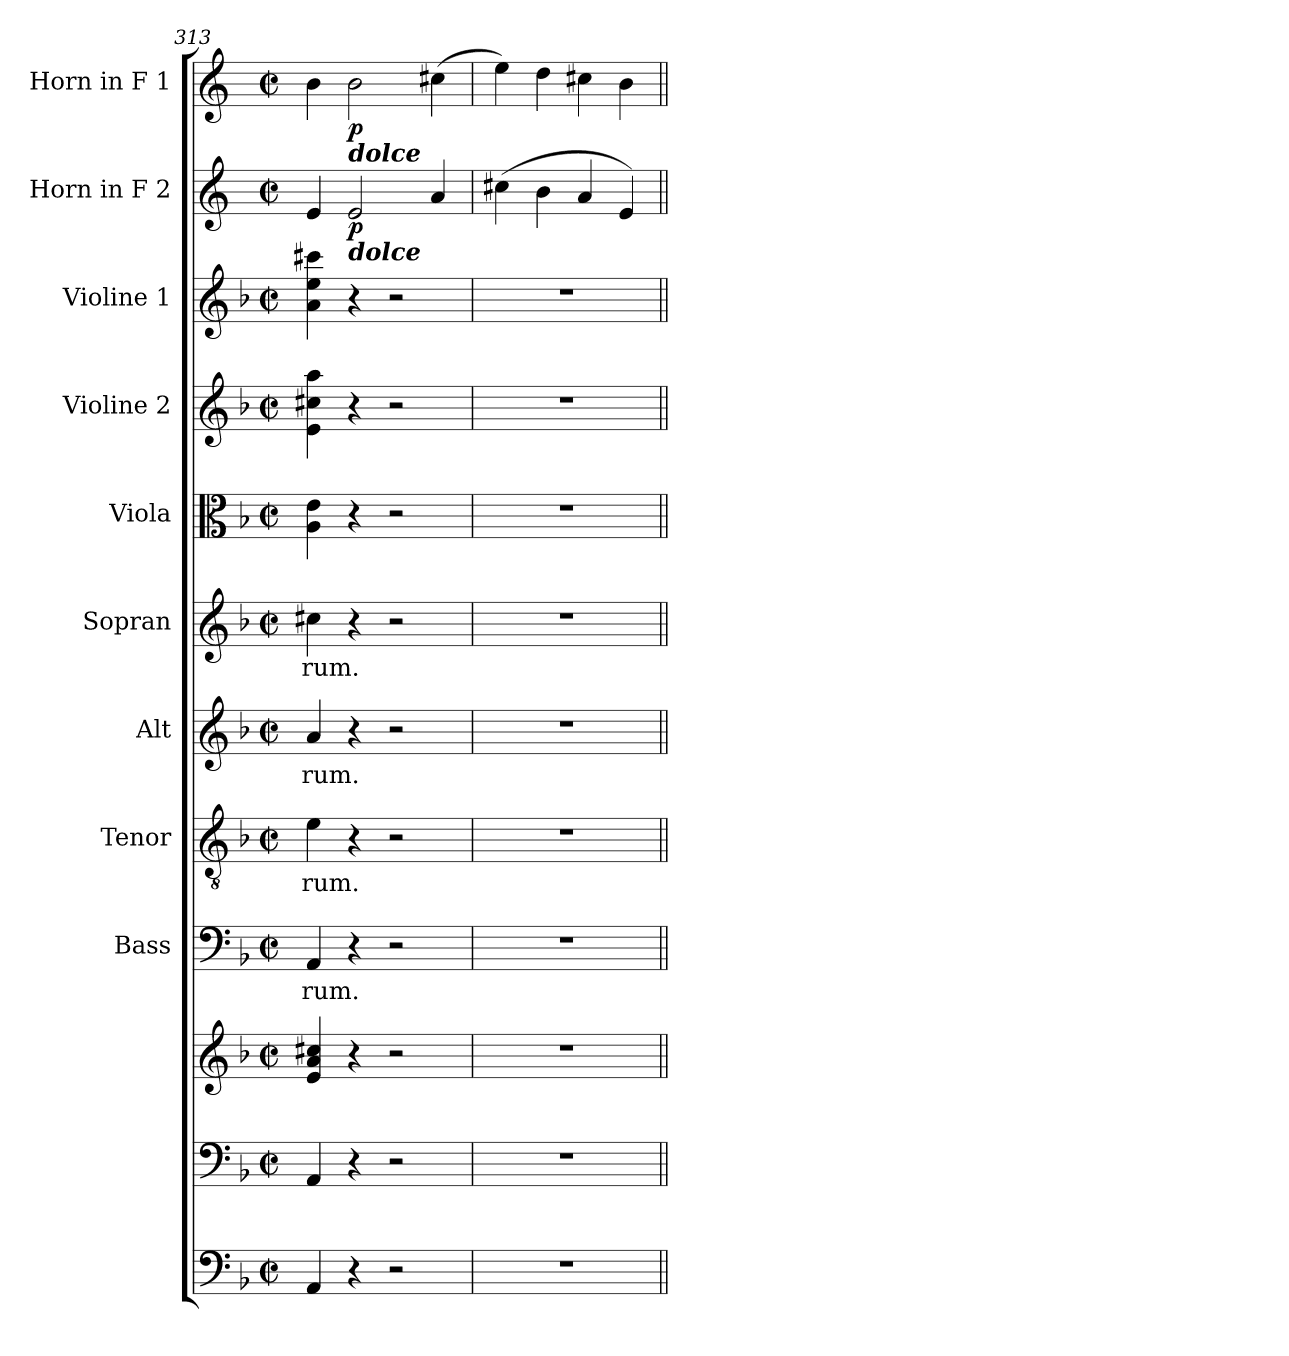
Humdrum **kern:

**kern	**kern	**kern	**kern	**text	**kern	**text	**kern	**text	**kern	**text	**kern	**kern	**kern	**kern	**dynam	**kern	**dynam
*part11	*part10	*part10	*part9	*part9	*part8	*part8	*part7	*part7	*part6	*part6	*part5	*part4	*part3	*part2	*part2	*part1	*part1
*staff12	*staff11	*staff10	*staff9	*staff9	*staff8	*staff8	*staff7	*staff7	*staff6	*staff6	*staff5	*staff4	*staff3	*staff2	*staff2	*staff1	*staff1
*	*	*	*I"Bass	*	*I"Tenor	*	*I"Alt	*	*I"Sopran	*	*I"Viola	*I"Violine 2	*I"Violine 1	*I"Horn in F 2	*	*I"Horn in F 1	*
*	*	*	*I'B.	*	*I'T.	*	*I'A.	*	*I'S.	*	*I'Vla.	*I'Vl. 2	*I'Vl. 1	*	*	*	*
*clefF4	*clefF4	*clefG2	*clefF4	*	*clefGv2	*	*clefG2	*	*clefG2	*	*clefC3	*clefG2	*clefG2	*clefG2	*	*clefG2	*
*ITrd7c12	*	*	*	*	*	*	*	*	*	*	*	*	*	*ITrd4c7	*	*ITrd4c7	*
*k[b-]	*k[b-]	*k[b-]	*k[b-]	*	*k[b-]	*	*k[b-]	*	*k[b-]	*	*k[b-]	*k[b-]	*k[b-]	*k[b-]	*	*k[b-]	*
*F:	*F:	*F:	*F:	*	*F:	*	*F:	*	*F:	*	*F:	*F:	*F:	*F:	*	*F:	*
*M2/2	*M2/2	*M2/2	*M2/2	*	*M2/2	*	*M2/2	*	*M2/2	*	*M2/2	*M2/2	*M2/2	*M2/2	*	*M2/2	*
*met(c|)	*met(c|)	*met(c|)	*met(c|)	*	*met(c|)	*	*met(c|)	*	*met(c|)	*	*met(c|)	*met(c|)	*met(c|)	*met(c|)	*	*met(c|)	*
=313	=313	=313	=313	=313	=313	=313	=313	=313	=313	=313	=313	=313	=313	=313	=313	=313	=313
!	!	!	!	!LO:LY:b	!	!LO:LY:b	!	!LO:LY:b	!	!LO:LY:b	!	!	!	!	!	!	!
4AAA/	4AA/	4e/ 4a/ 4cc#X/	4AA/	-rum.	4e\	-rum.	4a/	-rum.	4cc#X\	-rum.	4A\ 4e\	4e\ 4cc#X\ 4aa\	4a\ 4ee\ 4ccc#X\	4A/	.	4e\	.
!	!	!	!	!	!	!	!	!	!	!	!	!	!	!	!	!LO:TX:b:Bi:t=dolce	!
!	!	!	!	!	!	!	!	!	!	!	!	!	!	!LO:TX:b:Bi:t=dolce	!	!	!
!	!	!	!	!	!	!	!	!	!	!	!	!	!	!	!LO:DY:b	!	!LO:DY:b
4r	4r	4r	4r	.	4r	.	4r	.	4r	.	4r	4r	4r	2A/	p	2e\	p
2r	2r	2r	2r	.	2r	.	2r	.	2r	.	2r	2r	2r	.	.	.	.
.	.	.	.	.	.	.	.	.	.	.	.	.	.	4d/	.	(>4f#X\	.
=314	=314	=314	=314	=314	=314	=314	=314	=314	=314	=314	=314	=314	=314	=314	=314	=314	=314
1r	1r	1r	1r	.	1r	.	1r	.	1r	.	1r	1r	1r	(>4f#X\	.	4a\)	.
.	.	.	.	.	.	.	.	.	.	.	.	.	.	4e\	.	4g\	.
.	.	.	.	.	.	.	.	.	.	.	.	.	.	4d/	.	4f#X\	.
.	.	.	.	.	.	.	.	.	.	.	.	.	.	4A/)	.	4e\	.
=||	=||	=||	=||	=||	=||	=||	=||	=||	=||	=||	=||	=||	=||	=||	=||	=||	=||
*-	*-	*-	*-	*-	*-	*-	*-	*-	*-	*-	*-	*-	*-	*-	*-	*-	*-
